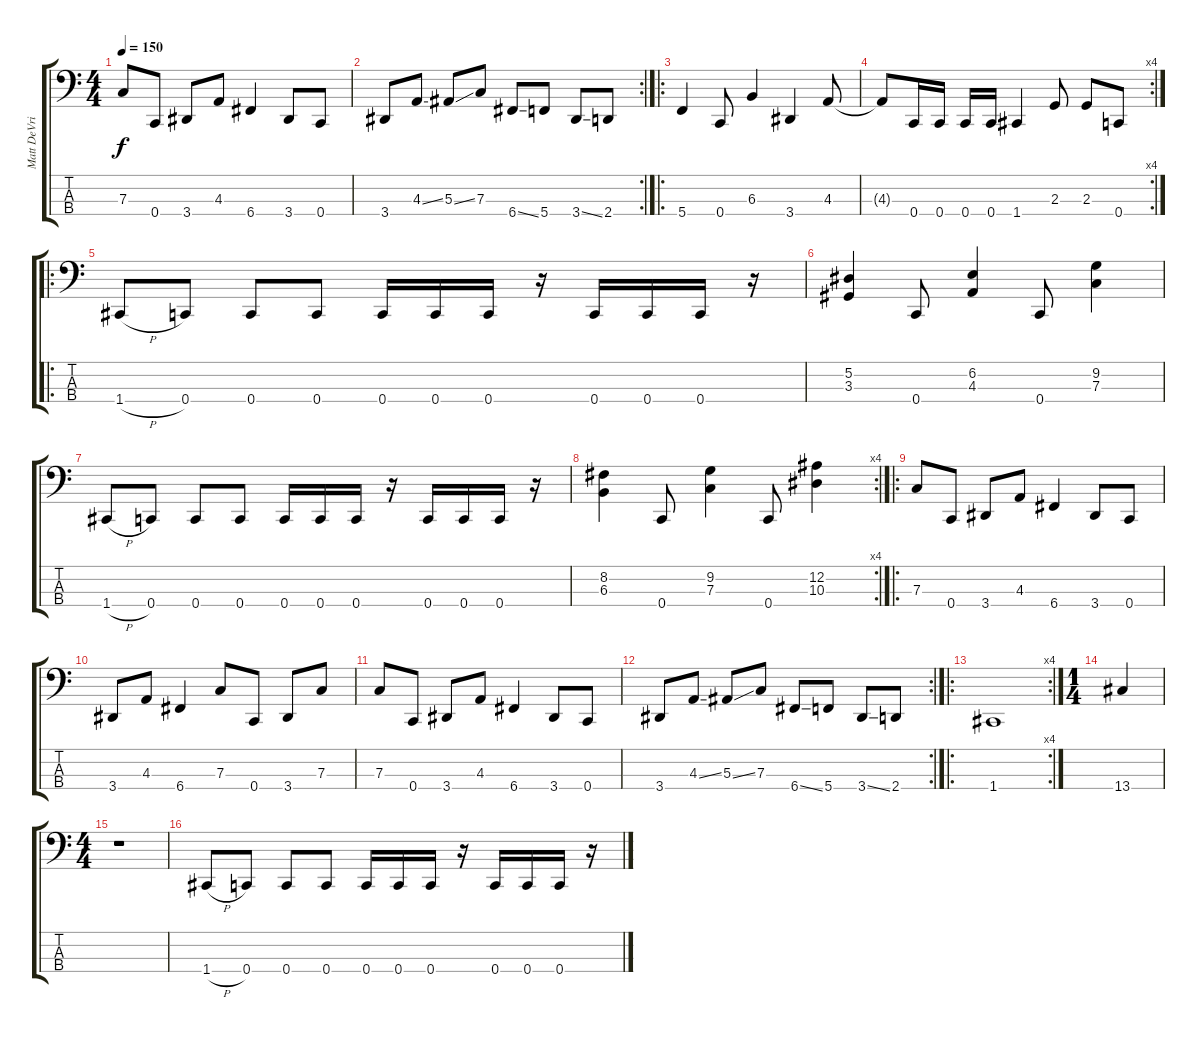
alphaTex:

\track ("Matt DeVries" "Matt DeVri") {instrument electricbassfinger}
\staff {score tabs}
\tuning (Eb2 Bb1 F1 C1) {hide}
\ts (4 4)
\tempo 150
\clef f4
\ks c
7.3.8{dy f} 0.4.8 3.4.8 4.3.8 6.4.4 3.4.8 0.4.8 |
\rc 2
3.4.8 4.3{ss}.8 5.3{ss}.8 7.3.8 6.4{ss}.8 5.4.8 3.4{ss}.8 2.4.8 |
\ro
5.4.4 0.4.8 6.3.4 3.4.4 4.3.8 |
\rc 4
4.3{t}.8 0.4.16 0.4.16 0.4.16 0.4.16 1.4.4 2.3.8 2.3.8 0.4.8 |
\ro
1.4{h}.8 0.4.8 0.4.8 0.4.8 0.4.16 0.4.16 0.4.16 r.16 0.4.16 0.4.16 0.4.16 r.16 |
(5.2 3.3).4 0.4.8 (6.2 4.3).4 0.4.8 (9.2 7.3).4 |
1.4{h}.8 0.4.8 0.4.8 0.4.8 0.4.16 0.4.16 0.4.16 r.16 0.4.16 0.4.16 0.4.16 r.16 |
\rc 4
(8.2 6.3).4 0.4.8 (9.2 7.3).4 0.4.8 (12.2 10.3).4 |
\ro
7.3.8 0.4.8 3.4.8 4.3.8 6.4.4 3.4.8 0.4.8 |
3.4.8 4.3.8 6.4.4 7.3.8 0.4.8 3.4.8 7.3.8 |
7.3.8 0.4.8 3.4.8 4.3.8 6.4.4 3.4.8 0.4.8 |
\rc 2
3.4.8 4.3{ss}.8 5.3{ss}.8 7.3.8 6.4{ss}.8 5.4.8 3.4{ss}.8 2.4.8 |
\ro
\rc 4
1.4.1 |
\ts (1 4)
13.4.4 |
\ts (4 4)
r.1 |
1.4{h}.8 0.4.8 0.4.8 0.4.8 0.4.16 0.4.16 0.4.16 r.16 0.4.16 0.4.16 0.4.16 r.16
